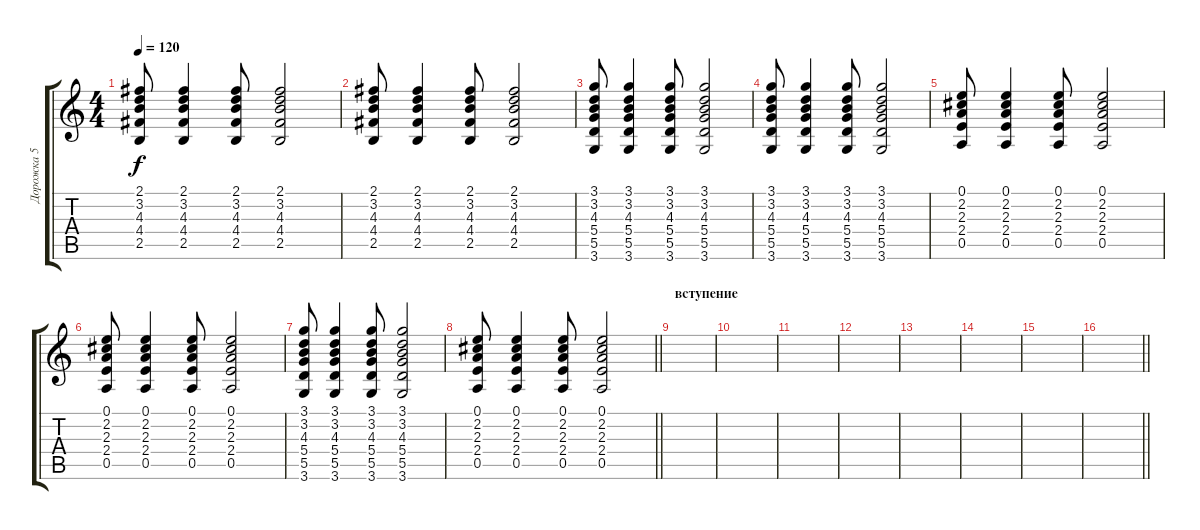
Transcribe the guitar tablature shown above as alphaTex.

\track ("Дорожка 5" "Дорожка 5") {instrument acousticguitarsteel}
\staff {score tabs}
\tuning (E4 B3 G3 D3 A2 E2) {hide}
\ts (4 4)
\tempo 120
\clef g2
\ks c
(2.1 3.2 4.3 4.4 2.5).8{dy f} (2.1 3.2 4.3 4.4 2.5).4 (2.1 3.2 4.3 4.4 2.5).8 (2.1 3.2 4.3 4.4 2.5).2 |
(2.1 3.2 4.3 4.4 2.5).8 (2.1 3.2 4.3 4.4 2.5).4 (2.1 3.2 4.3 4.4 2.5).8 (2.1 3.2 4.3 4.4 2.5).2 |
(3.1 3.2 4.3 5.4 5.5 3.6).8 (3.1 3.2 4.3 5.4 5.5 3.6).4 (3.1 3.2 4.3 5.4 5.5 3.6).8 (3.1 3.2 4.3 5.4 5.5 3.6).2 |
(3.1 3.2 4.3 5.4 5.5 3.6).8 (3.1 3.2 4.3 5.4 5.5 3.6).4 (3.1 3.2 4.3 5.4 5.5 3.6).8 (3.1 3.2 4.3 5.4 5.5 3.6).2 |
(0.1 2.2 2.3 2.4 0.5).8 (0.1 2.2 2.3 2.4 0.5).4 (0.1 2.2 2.3 2.4 0.5).8 (0.1 2.2 2.3 2.4 0.5).2 |
(0.1 2.2 2.3 2.4 0.5).8 (0.1 2.2 2.3 2.4 0.5).4 (0.1 2.2 2.3 2.4 0.5).8 (0.1 2.2 2.3 2.4 0.5).2 |
(3.1 3.2 4.3 5.4 5.5 3.6).8 (3.1 3.2 4.3 5.4 5.5 3.6).4 (3.1 3.2 4.3 5.4 5.5 3.6).8 (3.1 3.2 4.3 5.4 5.5 3.6).2 |
\barLineRight lightlight
(0.1 2.2 2.3 2.4 0.5).8 (0.1 2.2 2.3 2.4 0.5).4 (0.1 2.2 2.3 2.4 0.5).8 (0.1 2.2 2.3 2.4 0.5).2 |
\section ("" "вступение")
|
|
|
|
|
|
|
\barLineRight lightlight
